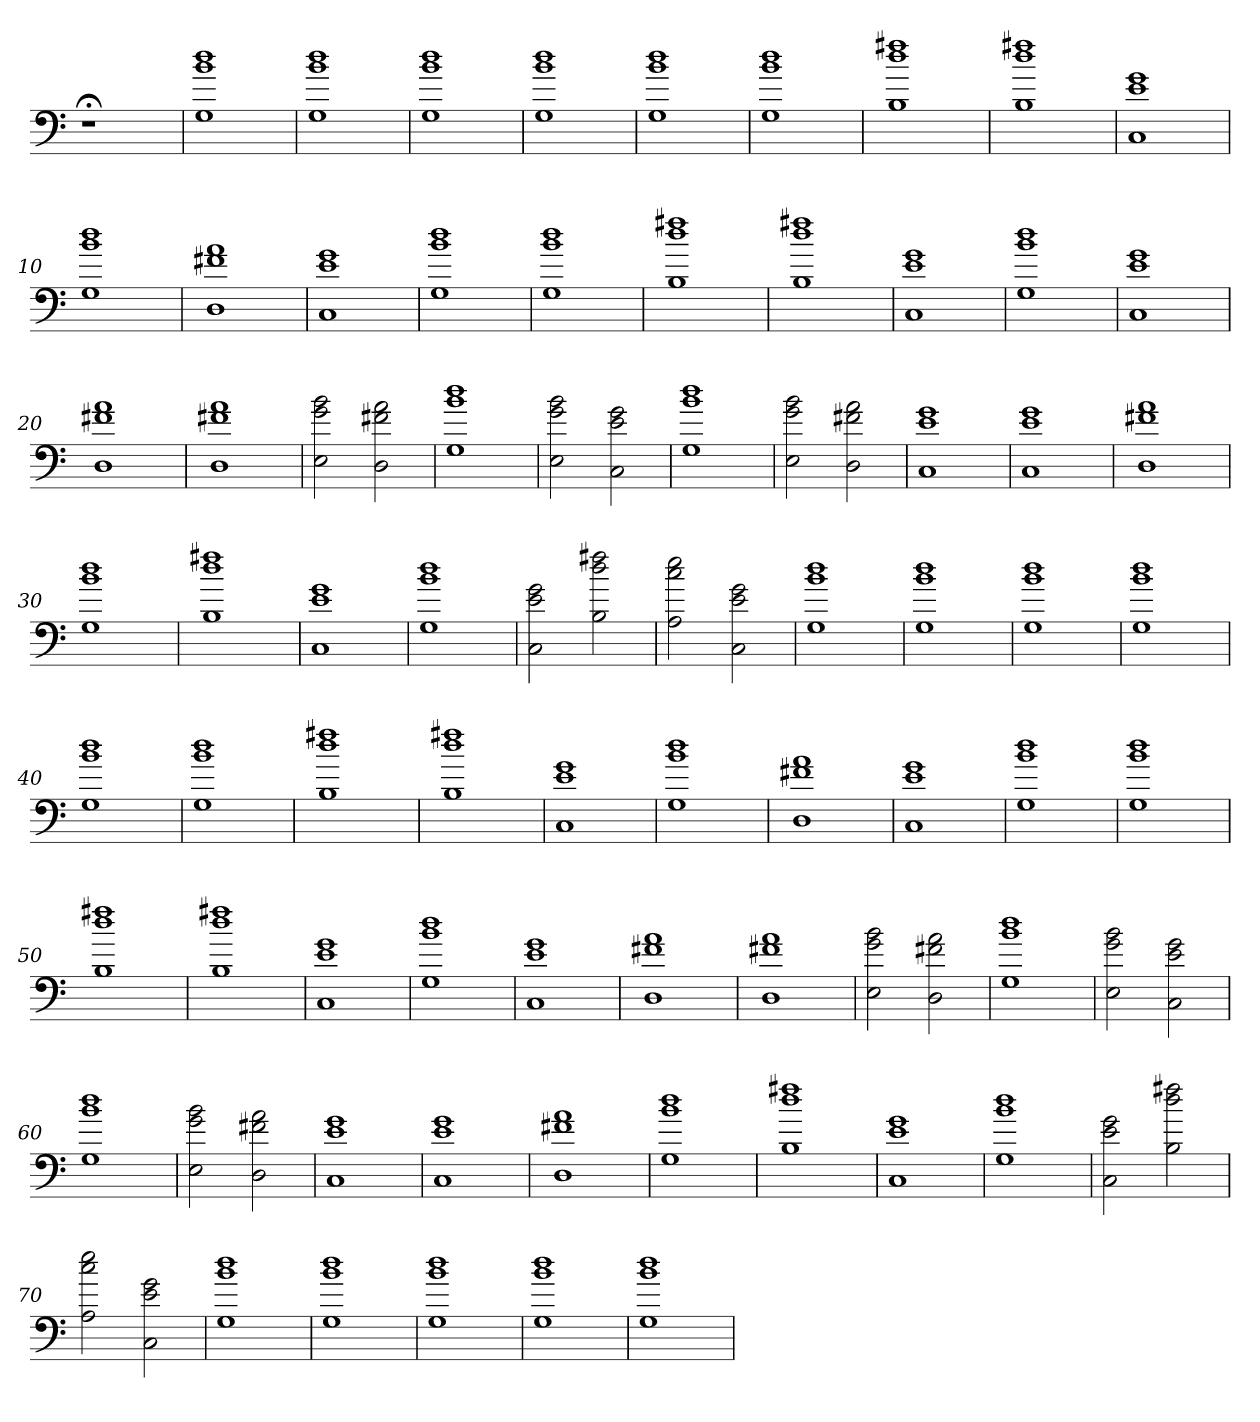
**kern
*part1
*staff1
=
1r;<
=1
1G 1b 1dd
=2
1G 1b 1dd
=3
1G 1b 1dd
=4
1G 1b 1dd
=5
1G 1b 1dd
=6
1G 1b 1dd
=7
1B 1dd 1ff#X
=8
1B 1dd 1ff#X
=9
1C 1e 1g
=10
1G 1b 1dd
=11
1D 1f#X 1a
=12
1C 1e 1g
=13
1G 1b 1dd
=14
1G 1b 1dd
=15
1B 1dd 1ff#X
=16
1B 1dd 1ff#X
=17
1C 1e 1g
=18
1G 1b 1dd
=19
1C 1e 1g
=20
1D 1f#X 1a
=21
1D 1f#X 1a
=22
2E 2g 2b
2D 2f#X 2a
=23
1G 1b 1dd
=24
2E 2g 2b
2C 2e 2g
=25
1G 1b 1dd
=26
2E 2g 2b
2D 2f#X 2a
=27
1C 1e 1g
=28
1C 1e 1g
=29
1D 1f#X 1a
=30
1G 1b 1dd
=31
1B 1dd 1ff#X
=32
1C 1e 1g
=33
1G 1b 1dd
=34
2C 2e 2g
2B 2dd 2ff#X
=35
2A 2cc 2ee
2C 2e 2g
=36
1G 1b 1dd
=37
1G 1b 1dd
=38
1G 1b 1dd
=39
1G 1b 1dd
=40
1G 1b 1dd
=41
1G 1b 1dd
=42
1B 1dd 1ff#X
=43
1B 1dd 1ff#X
=44
1C 1e 1g
=45
1G 1b 1dd
=46
1D 1f#X 1a
=47
1C 1e 1g
=48
1G 1b 1dd
=49
1G 1b 1dd
=50
1B 1dd 1ff#X
=51
1B 1dd 1ff#X
=52
1C 1e 1g
=53
1G 1b 1dd
=54
1C 1e 1g
=55
1D 1f#X 1a
=56
1D 1f#X 1a
=57
2E 2g 2b
2D 2f#X 2a
=58
1G 1b 1dd
=59
2E 2g 2b
2C 2e 2g
=60
1G 1b 1dd
=61
2E 2g 2b
2D 2f#X 2a
=62
1C 1e 1g
=63
1C 1e 1g
=64
1D 1f#X 1a
=65
1G 1b 1dd
=66
1B 1dd 1ff#X
=67
1C 1e 1g
=68
1G 1b 1dd
=69
2C 2e 2g
2B 2dd 2ff#X
=70
2A 2cc 2ee
2C 2e 2g
=71
1G 1b 1dd
=72
1G 1b 1dd
=73
1G 1b 1dd
=74
1G 1b 1dd
=75
1G 1b 1dd
=
*-
